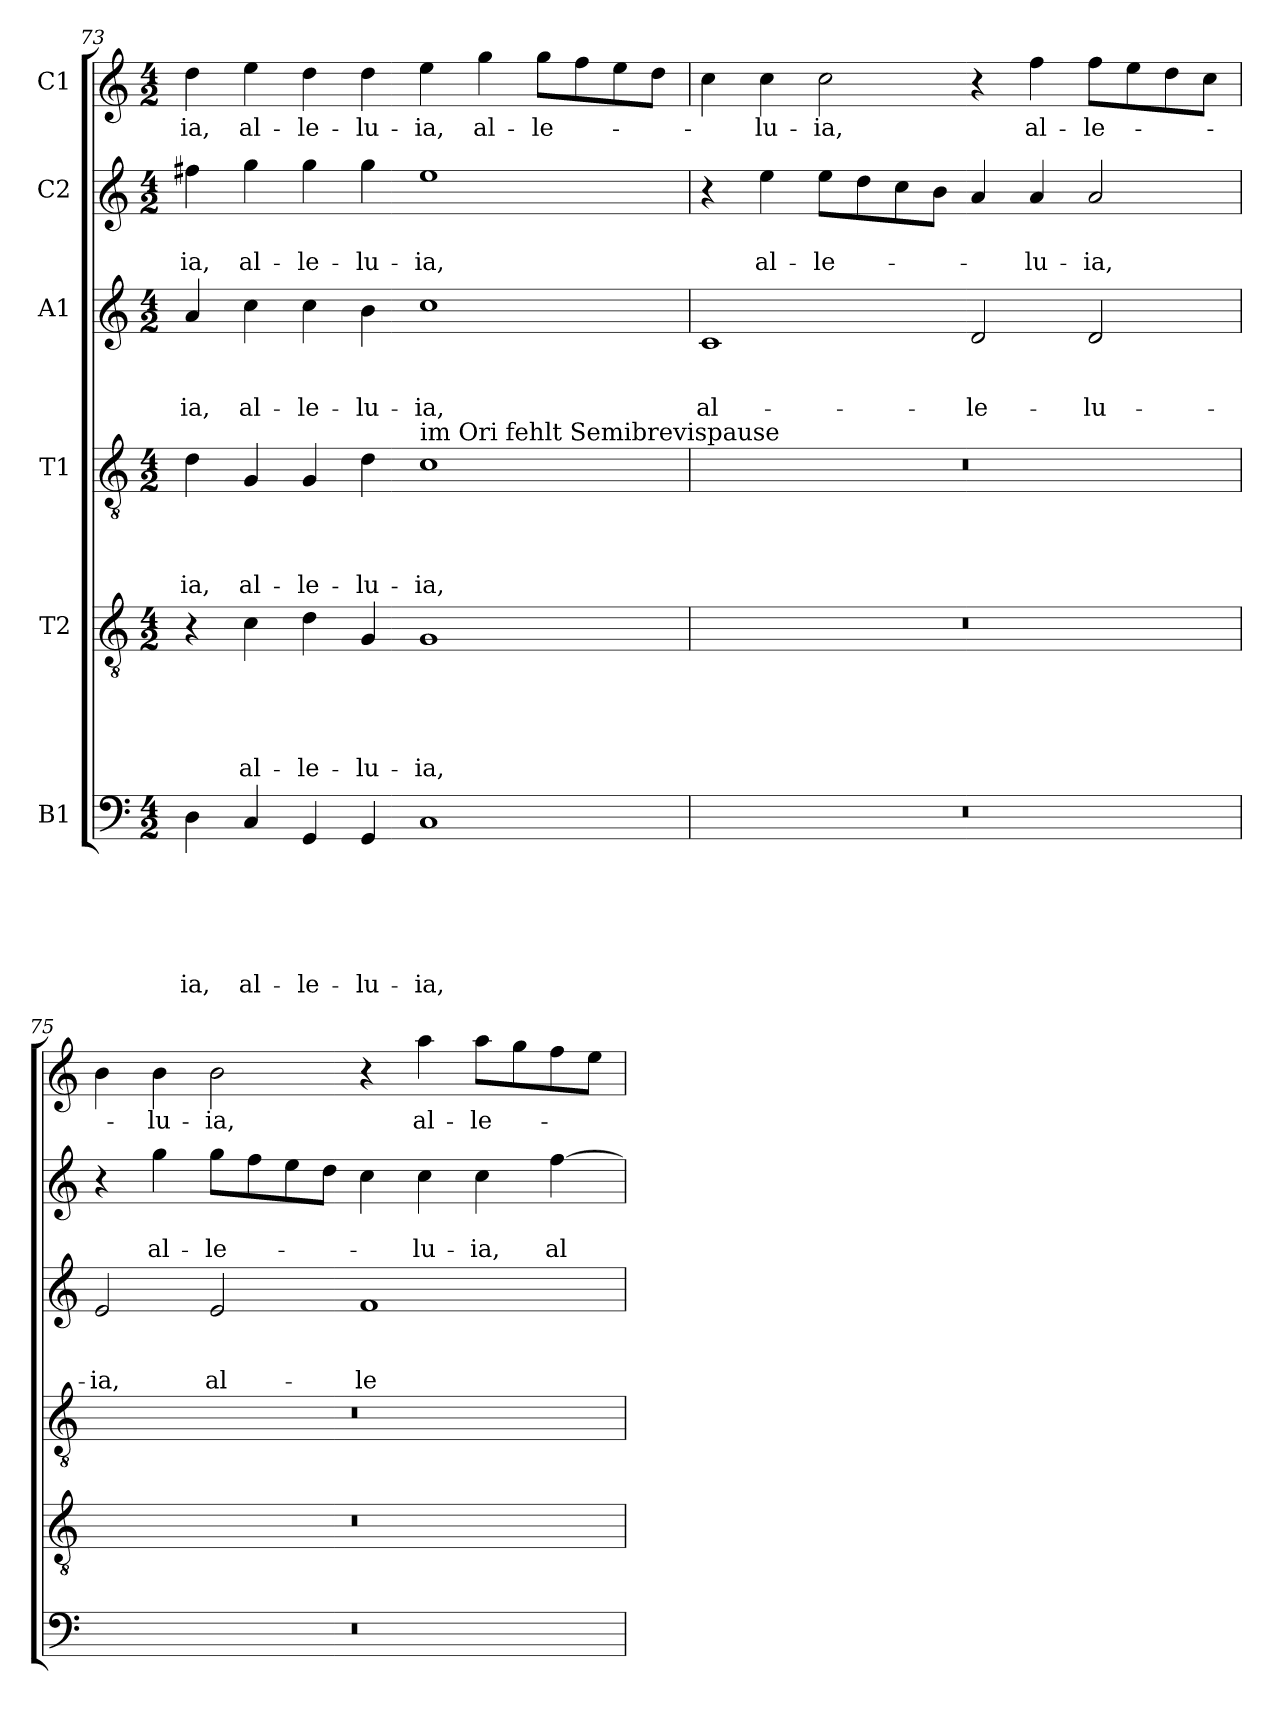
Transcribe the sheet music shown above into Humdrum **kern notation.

**kern	**text	**text	**text	**text	**text	**text	**kern	**text	**text	**text	**text	**text	**kern	**text	**text	**text	**text	**kern	**text	**text	**text	**kern	**text	**text	**kern	**text
*part6	*part6	*part6	*part6	*part6	*part6	*part6	*part5	*part5	*part5	*part5	*part5	*part5	*part4	*part4	*part4	*part4	*part4	*part3	*part3	*part3	*part3	*part2	*part2	*part2	*part1	*part1
*staff6	*staff6	*staff6	*staff6	*staff6	*staff6	*staff6	*staff5	*staff5	*staff5	*staff5	*staff5	*staff5	*staff4	*staff4	*staff4	*staff4	*staff4	*staff3	*staff3	*staff3	*staff3	*staff2	*staff2	*staff2	*staff1	*staff1
*I"B1	*	*	*	*	*	*	*I"T2	*	*	*	*	*	*I"T1	*	*	*	*	*I"A1	*	*	*	*I"C2	*	*	*I"C1	*
*clefF4	*	*	*	*	*	*	*clefGv2	*	*	*	*	*	*clefGv2	*	*	*	*	*clefG2	*	*	*	*clefG2	*	*	*clefG2	*
*k[]	*	*	*	*	*	*	*k[]	*	*	*	*	*	*k[]	*	*	*	*	*k[]	*	*	*	*k[]	*	*	*k[]	*
*C:	*	*	*	*	*	*	*C:	*	*	*	*	*	*C:	*	*	*	*	*C:	*	*	*	*C:	*	*	*C:	*
*M4/2	*	*	*	*	*	*	*M4/2	*	*	*	*	*	*M4/2	*	*	*	*	*M4/2	*	*	*	*M4/2	*	*	*M4/2	*
=73	=73	=73	=73	=73	=73	=73	=73	=73	=73	=73	=73	=73	=73	=73	=73	=73	=73	=73	=73	=73	=73	=73	=73	=73	=73	=73
!	!	!	!	!	!	!LO:LY:b	!	!	!	!	!	!	!	!	!	!	!LO:LY:b	!	!	!	!LO:LY:b	!	!	!LO:LY:b	!	!LO:LY:b
4D\	.	.	.	.	.	-ia,	4r	.	.	.	.	.	4d\	.	.	.	-ia,	4a/	.	.	-ia,	4ff#X\	.	-ia,	4dd\	-ia,
!	!	!	!	!	!	!LO:LY:b	!	!	!	!	!	!LO:LY:b	!	!	!	!	!LO:LY:b	!	!	!	!LO:LY:b	!	!	!LO:LY:b	!	!LO:LY:b
4C/	.	.	.	.	.	al-	4c\	.	.	.	.	al-	4G/	.	.	.	al-	4cc\	.	.	al-	4gg\	.	al-	4ee\	al-
!	!	!	!	!	!	!LO:LY:b	!	!	!	!	!	!LO:LY:b	!	!	!	!	!LO:LY:b	!	!	!	!LO:LY:b	!	!	!LO:LY:b	!	!LO:LY:b
4GG/	.	.	.	.	.	-le-	4d\	.	.	.	.	-le-	4G/	.	.	.	-le-	4cc\	.	.	-le-	4gg\	.	-le-	4dd\	-le-
!	!	!	!	!	!	!LO:LY:b	!	!	!	!	!	!LO:LY:b	!	!	!	!	!LO:LY:b	!	!	!	!LO:LY:b	!	!	!LO:LY:b	!	!LO:LY:b
4GG/	.	.	.	.	.	-lu-	4G/	.	.	.	.	-lu-	4d\	.	.	.	-lu-	4b\	.	.	-lu-	4gg\	.	-lu-	4dd\	-lu-
!	!	!	!	!	!	!	!	!	!	!	!	!	!LO:TX:a:t=im Ori fehlt Semibrevispause	!	!	!	!	!	!	!	!	!	!	!	!	!
!	!	!	!	!	!	!LO:LY:b	!	!	!	!	!	!LO:LY:b	!	!	!	!	!LO:LY:b	!	!	!	!LO:LY:b	!	!	!LO:LY:b	!	!LO:LY:b
1C	.	.	.	.	.	-ia,	1G	.	.	.	.	-ia,	1c	.	.	.	-ia,	1cc	.	.	-ia,	1ee	.	-ia,	4ee\	-ia,
!	!	!	!	!	!	!	!	!	!	!	!	!	!	!	!	!	!	!	!	!	!	!	!	!	!	!LO:LY:b
.	.	.	.	.	.	.	.	.	.	.	.	.	.	.	.	.	.	.	.	.	.	.	.	.	4gg\	al-
!	!	!	!	!	!	!	!	!	!	!	!	!	!	!	!	!	!	!	!	!	!	!	!	!	!	!LO:LY:b
.	.	.	.	.	.	.	.	.	.	.	.	.	.	.	.	.	.	.	.	.	.	.	.	.	8gg\L	-le-
.	.	.	.	.	.	.	.	.	.	.	.	.	.	.	.	.	.	.	.	.	.	.	.	.	8ff\	.
.	.	.	.	.	.	.	.	.	.	.	.	.	.	.	.	.	.	.	.	.	.	.	.	.	8ee\	.
.	.	.	.	.	.	.	.	.	.	.	.	.	.	.	.	.	.	.	.	.	.	.	.	.	8dd\J	.
=74	=74	=74	=74	=74	=74	=74	=74	=74	=74	=74	=74	=74	=74	=74	=74	=74	=74	=74	=74	=74	=74	=74	=74	=74	=74	=74
!	!	!	!	!	!	!	!	!	!	!	!	!	!	!	!	!	!	!	!	!	!LO:LY:b	!	!	!	!	!
0r	.	.	.	.	.	.	0r	.	.	.	.	.	0r	.	.	.	.	1c	.	.	al-	4r	.	.	4cc\	.
!	!	!	!	!	!	!	!	!	!	!	!	!	!	!	!	!	!	!	!	!	!	!	!	!LO:LY:b	!	!LO:LY:b
.	.	.	.	.	.	.	.	.	.	.	.	.	.	.	.	.	.	.	.	.	.	4ee\	.	al-	4cc\	-lu-
!	!	!	!	!	!	!	!	!	!	!	!	!	!	!	!	!	!	!	!	!	!	!	!	!LO:LY:b	!	!LO:LY:b
.	.	.	.	.	.	.	.	.	.	.	.	.	.	.	.	.	.	.	.	.	.	8ee\L	.	-le-	2cc\	-ia,
.	.	.	.	.	.	.	.	.	.	.	.	.	.	.	.	.	.	.	.	.	.	8dd\	.	.	.	.
.	.	.	.	.	.	.	.	.	.	.	.	.	.	.	.	.	.	.	.	.	.	8cc\	.	.	.	.
.	.	.	.	.	.	.	.	.	.	.	.	.	.	.	.	.	.	.	.	.	.	8b\J	.	.	.	.
!	!	!	!	!	!	!	!	!	!	!	!	!	!	!	!	!	!	!	!	!	!LO:LY:b	!	!	!	!	!
.	.	.	.	.	.	.	.	.	.	.	.	.	.	.	.	.	.	2d/	.	.	-le-	4a/	.	.	4r	.
!	!	!	!	!	!	!	!	!	!	!	!	!	!	!	!	!	!	!	!	!	!	!	!	!LO:LY:b	!	!LO:LY:b
.	.	.	.	.	.	.	.	.	.	.	.	.	.	.	.	.	.	.	.	.	.	4a/	.	-lu-	4ff\	al-
!	!	!	!	!	!	!	!	!	!	!	!	!	!	!	!	!	!	!	!	!	!LO:LY:b	!	!	!LO:LY:b	!	!LO:LY:b
.	.	.	.	.	.	.	.	.	.	.	.	.	.	.	.	.	.	2d/	.	.	-lu-	2a/	.	-ia,	8ff\L	-le-
.	.	.	.	.	.	.	.	.	.	.	.	.	.	.	.	.	.	.	.	.	.	.	.	.	8ee\	.
.	.	.	.	.	.	.	.	.	.	.	.	.	.	.	.	.	.	.	.	.	.	.	.	.	8dd\	.
.	.	.	.	.	.	.	.	.	.	.	.	.	.	.	.	.	.	.	.	.	.	.	.	.	8cc\J	.
=75	=75	=75	=75	=75	=75	=75	=75	=75	=75	=75	=75	=75	=75	=75	=75	=75	=75	=75	=75	=75	=75	=75	=75	=75	=75	=75
!	!	!	!	!	!	!	!	!	!	!	!	!	!	!	!	!	!	!	!	!	!LO:LY:b	!	!	!	!	!
0r	.	.	.	.	.	.	0r	.	.	.	.	.	0r	.	.	.	.	2e/	.	.	-ia,	4r	.	.	4b\	.
!	!	!	!	!	!	!	!	!	!	!	!	!	!	!	!	!	!	!	!	!	!	!	!	!LO:LY:b	!	!LO:LY:b
.	.	.	.	.	.	.	.	.	.	.	.	.	.	.	.	.	.	.	.	.	.	4gg\	.	al-	4b\	-lu-
!	!	!	!	!	!	!	!	!	!	!	!	!	!	!	!	!	!	!	!	!	!LO:LY:b	!	!	!LO:LY:b	!	!LO:LY:b
.	.	.	.	.	.	.	.	.	.	.	.	.	.	.	.	.	.	2e/	.	.	al-	8gg\L	.	-le-	2b\	-ia,
.	.	.	.	.	.	.	.	.	.	.	.	.	.	.	.	.	.	.	.	.	.	8ff\	.	.	.	.
.	.	.	.	.	.	.	.	.	.	.	.	.	.	.	.	.	.	.	.	.	.	8ee\	.	.	.	.
.	.	.	.	.	.	.	.	.	.	.	.	.	.	.	.	.	.	.	.	.	.	8dd\J	.	.	.	.
!	!	!	!	!	!	!	!	!	!	!	!	!	!	!	!	!	!	!	!	!	!LO:LY:b	!	!	!	!	!
.	.	.	.	.	.	.	.	.	.	.	.	.	.	.	.	.	.	1f	.	.	-le-	4cc\	.	.	4r	.
!	!	!	!	!	!	!	!	!	!	!	!	!	!	!	!	!	!	!	!	!	!	!	!	!LO:LY:b	!	!LO:LY:b
.	.	.	.	.	.	.	.	.	.	.	.	.	.	.	.	.	.	.	.	.	.	4cc\	.	-lu-	4aa\	al-
!	!	!	!	!	!	!	!	!	!	!	!	!	!	!	!	!	!	!	!	!	!	!	!	!LO:LY:b	!	!LO:LY:b
.	.	.	.	.	.	.	.	.	.	.	.	.	.	.	.	.	.	.	.	.	.	4cc\	.	-ia,	8aa\L	-le-
.	.	.	.	.	.	.	.	.	.	.	.	.	.	.	.	.	.	.	.	.	.	.	.	.	8gg\	.
!	!	!	!	!	!	!	!	!	!	!	!	!	!	!	!	!	!	!	!	!	!	!	!	!LO:LY:b	!	!
.	.	.	.	.	.	.	.	.	.	.	.	.	.	.	.	.	.	.	.	.	.	[4ff\	.	al-	8ff\	.
.	.	.	.	.	.	.	.	.	.	.	.	.	.	.	.	.	.	.	.	.	.	.	.	.	8ee\J	.
=	=	=	=	=	=	=	=	=	=	=	=	=	=	=	=	=	=	=	=	=	=	=	=	=	=	=
*-	*-	*-	*-	*-	*-	*-	*-	*-	*-	*-	*-	*-	*-	*-	*-	*-	*-	*-	*-	*-	*-	*-	*-	*-	*-	*-
